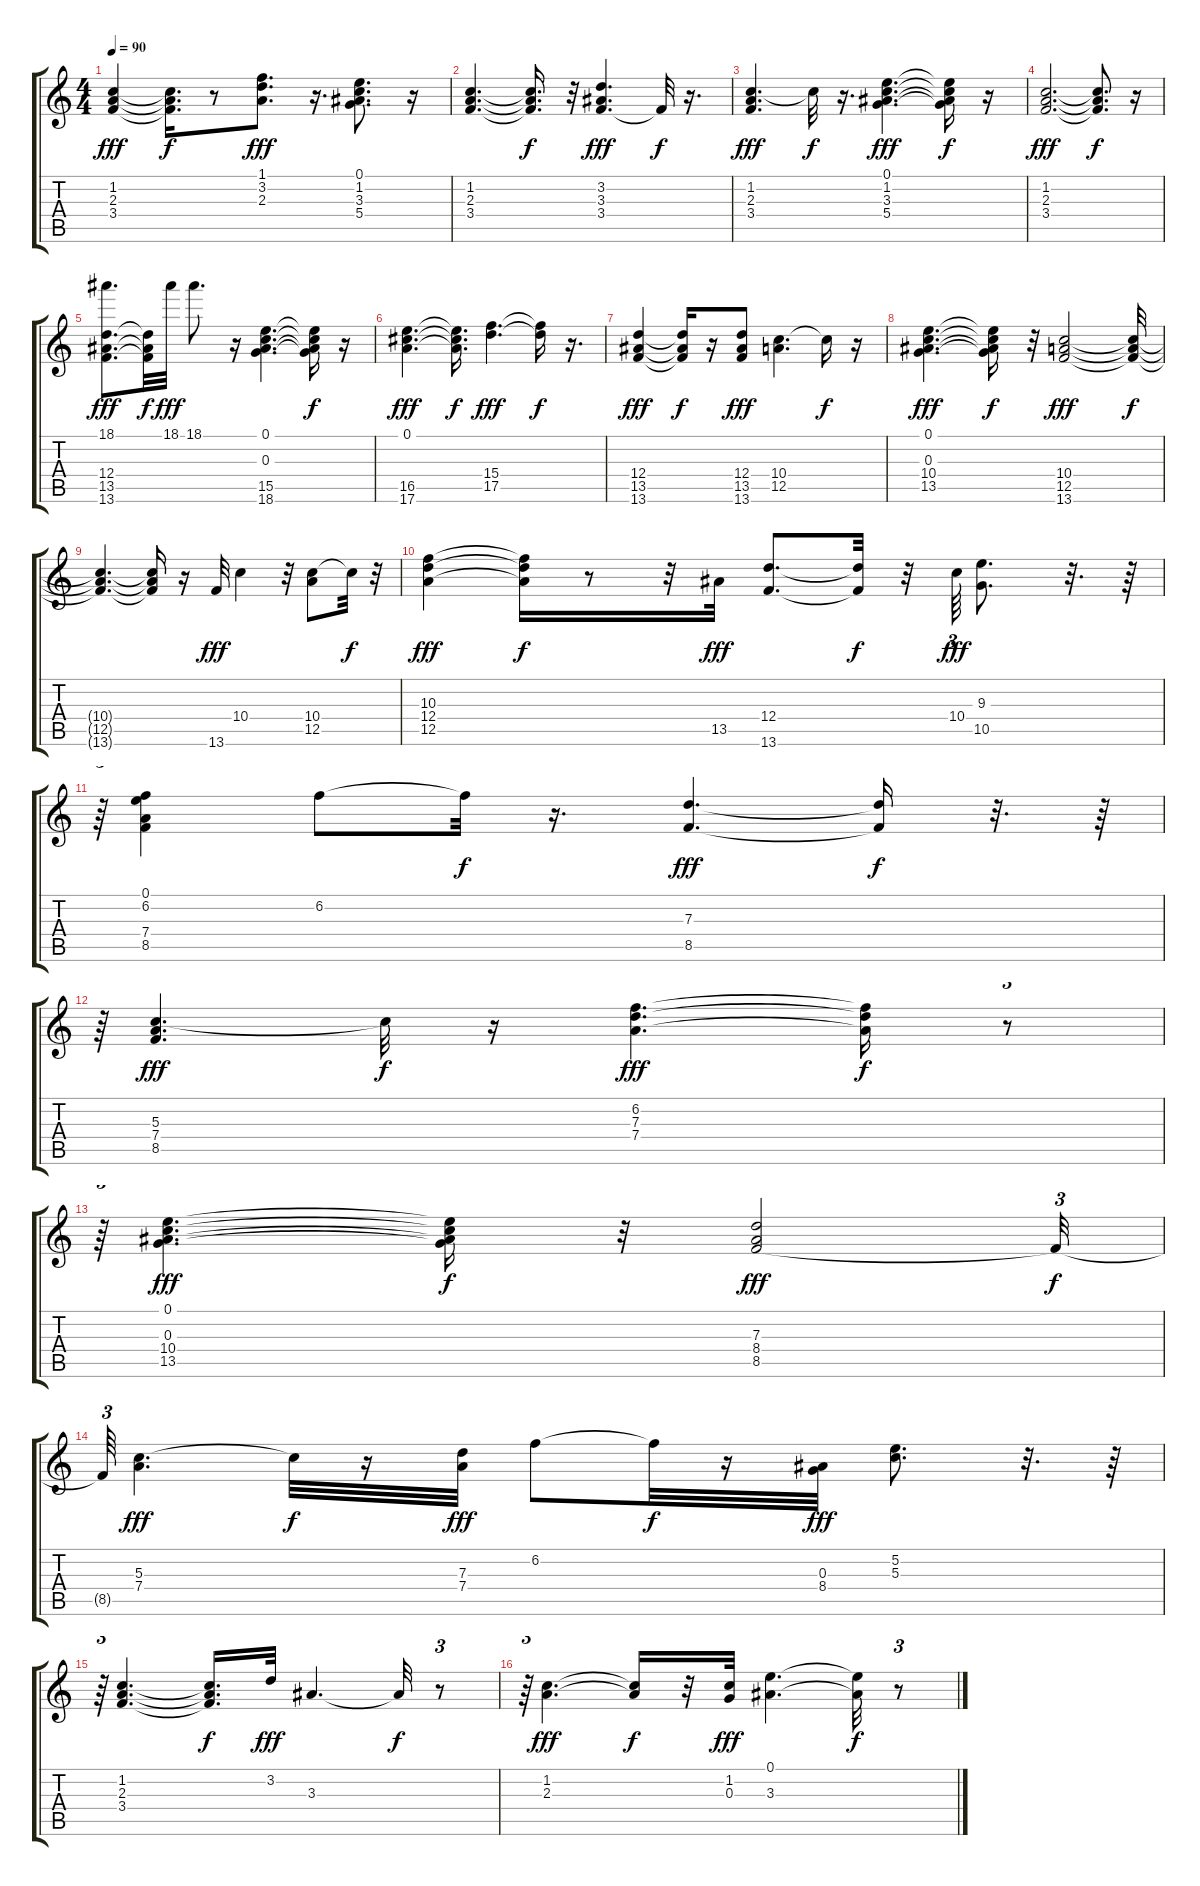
\track "" {instrument acousticguitarnylon}
\staff {score tabs}
\tuning (E4 B3 G3 D3 A2 E2) {hide}
\ts (4 4)
\tempo 90
\clef g2
\ks c
(1.2 2.3 3.4).4{dy fff} (1.2{t} 2.3{t} 3.4{t}).16{d dy f} r.8 (1.1 3.2 2.3).8{d dy fff} r.16{d} (0.1 1.2 3.3 5.4).8{d} r.16 |
(1.2 2.3 3.4).4{d} (1.2{t} 2.3{t} 3.4{t}).16{d dy f} r.32 (3.2 3.3 3.4).4{d dy fff} 3.4{t}.32{dy f} r.16{d} |
(1.2 2.3 3.4).4{d dy fff} 1.2{t}.32{dy f} r.16{d} (0.1 1.2 3.3 5.4).4{d dy fff} (0.1{t} 1.2{t} 3.3{t} 5.4{t}).16{dy f} r.16 |
(1.2 2.3 3.4).2{d dy fff} (1.2{t} 2.3{t} 3.4{t}).8{d dy f} r.16 |
(18.1 12.4 13.5 13.6).8{d dy fff} (12.4{t} 13.5{t} 13.6{t}).32{dy f} 18.1.32{dy fff} 18.1.8{d} r.16 (0.1 0.3 15.5 18.6).4{d} (0.1{t} 0.3{t} 15.5{t} 18.6{t}).16{dy f} r.16 |
(0.1 16.5 17.6).4{d dy fff} (0.1{t} 16.5{t} 17.6{t}).16{d dy f} (15.4 17.5).4{d dy fff} (15.4{t} 17.5{t}).16{dy f} r.16{d} |
(12.4 13.5 13.6).4{dy fff} (12.4{t} 13.5{t} 13.6{t}).16{dy f} r.16 (12.4 13.5 13.6).8{dy fff} (10.4 12.5).4{d} 10.4{t}.16{dy f} r.16 |
(0.1 0.3 10.4 13.5).4{d dy fff} (0.1{t} 0.3{t} 10.4{t} 13.5{t}).16{dy f} r.32 (10.4 12.5 13.6).2{dy fff} (10.4{t} 12.5{t} 13.6{t}).32{dy f} |
(10.4{t} 12.5{t} 13.6{t}).4{d} (10.4{t} 12.5{t} 13.6{t}).16 r.16 13.6.32{dy fff} 10.4.4 r.32 (10.4 12.5).8 10.4{t}.32{dy f} r.32 |
(10.3 12.4 12.5).4{dy fff} (10.3{t} 12.4{t} 12.5{t}).16{dy f} r.8 r.32 13.5.32{dy fff} (12.4 13.6).8{d} (12.4{t} 13.6{t}).32{dy f} r.32 10.4.64{tu (3 2) dy fff} (9.3 10.5).8{d} r.32{d} r.64 |
r.64{tu (3 2)} (0.1 6.2 7.4 8.5).4 6.2.8 6.2{t}.32{dy f} r.16{d} (7.3 8.5).4{d dy fff} (7.3{t} 8.5{t}).16{dy f} r.32{d} r.64 |
r.64{tu (3 2)} (5.3 7.4 8.5).4{d dy fff} 5.3{t}.32{dy f} r.16 (6.2 7.3 7.4).4{d dy fff} (6.2{t} 7.3{t} 7.4{t}).16{dy f} r.8{tu (3 2)} |
r.64{tu (3 2)} (0.1 0.3 10.4 13.5).4{d dy fff} (0.1{t} 0.3{t} 10.4{t} 13.5{t}).16{dy f} r.32 (7.3 8.4 8.5).2{dy fff} 8.5{t}.32{tu (3 2) dy f} |
8.5{t}.64{tu (3 2)} (5.3 7.4).4{d dy fff} 5.3{t}.32{dy f} r.16 (7.3 7.4).32{dy fff} 6.2.8 6.2{t}.32{dy f} r.16 (0.3 8.4).32{dy fff} (5.2 5.3).8{d} r.32{d} r.64 |
r.64{tu (3 2)} (1.2 2.3 3.4).4{d} (1.2{t} 2.3{t} 3.4{t}).16{d dy f} 3.2.32{dy fff} 3.3.4{d} 3.3{t}.32{dy f} r.8{tu (3 2)} |
r.64{tu (3 2)} (1.2 2.3).4{d dy fff} (1.2{t} 2.3{t}).16{dy f} r.32 (1.2 0.3).32{dy fff} (0.1 3.3).4{d} (0.1{t} 3.3{t}).32{dy f} r.8{tu (3 2)}
